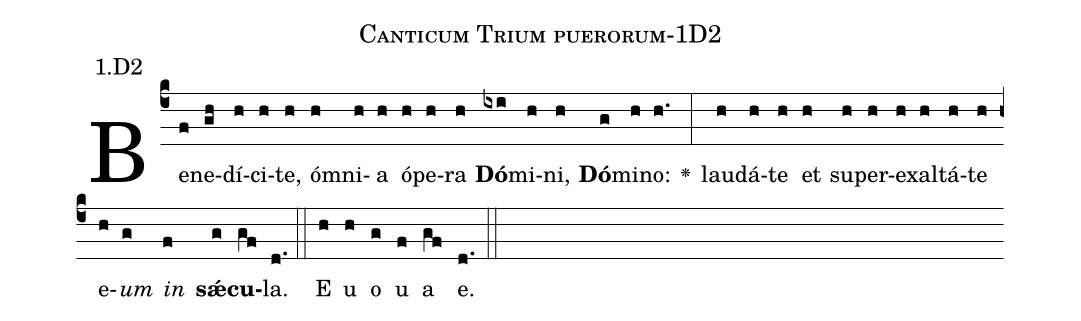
name: Canticum Trium puerorum-1D2;
annotation: 1.D2;
%%
(c4)Be(f)ne(gh)dí(h)ci(h)te,(h) óm(h)ni(h)a(h) ó(h)pe(h)ra(h) <b>Dó</b>(ixi)mi(h)ni,(h) <b>Dó</b>(g)mi(h)no:(h.) <v>\greheightstar</v>(:) lau(h)dá(h)te(h) et(h) su(h)per(h)ex(h)al(h)tá(h)te(h) e(h)<i>um</i>(g) <i>in</i>(f) <b>sǽ</b>(g)<b>cu</b>(gf)la.(d.) (::) E(h) u(h) o(g) u(f) a(gf) e.(d.) (::)
